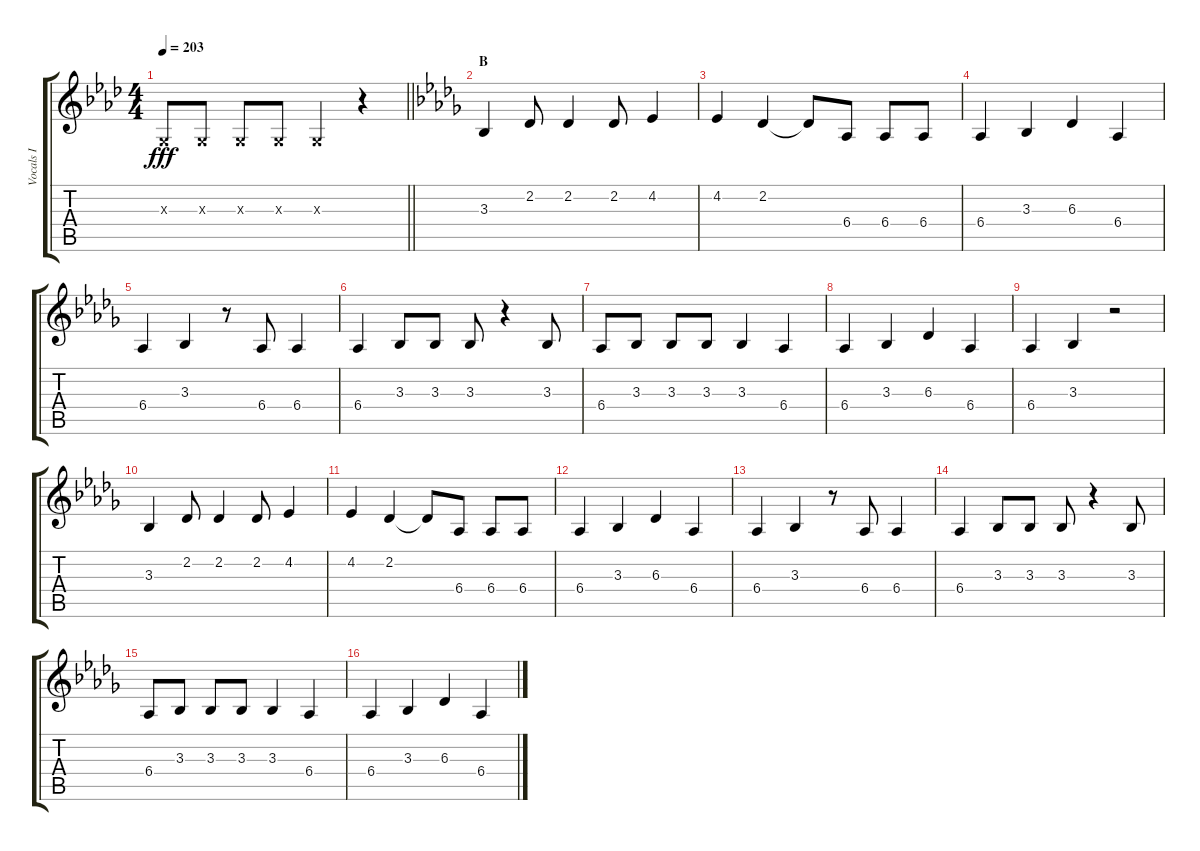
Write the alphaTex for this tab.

\track ("Vocals I" "Vocals I") {instrument voiceoohs}
\staff {score tabs}
\tuning (E4 B3 G3 D3 A2 E2) {hide}
\ts (4 4)
\tempo 203
\clef g2
\barLineRight lightlight
\ks ab
0.3{x}.8{dy fff} 0.3{x}.8 0.3{x}.8 0.3{x}.8 0.3{x}.4 r.4 |
\section ("" "B")
\ks db
3.3.4 2.2.8 2.2.4 2.2.8 4.2.4 |
4.2.4 2.2.4 2.2{t}.8 6.4.8 6.4.8 6.4.8 |
6.4.4 3.3.4 6.3.4 6.4.4 |
6.4.4 3.3.4 r.8 6.4.8 6.4.4 |
6.4.4 3.3.8 3.3.8 3.3.8 r.4 3.3.8 |
6.4.8 3.3.8 3.3.8 3.3.8 3.3.4 6.4.4 |
6.4.4 3.3.4 6.3.4 6.4.4 |
6.4.4 3.3.4 r.2 |
3.3.4 2.2.8 2.2.4 2.2.8 4.2.4 |
4.2.4 2.2.4 2.2{t}.8 6.4.8 6.4.8 6.4.8 |
6.4.4 3.3.4 6.3.4 6.4.4 |
6.4.4 3.3.4 r.8 6.4.8 6.4.4 |
6.4.4 3.3.8 3.3.8 3.3.8 r.4 3.3.8 |
6.4.8 3.3.8 3.3.8 3.3.8 3.3.4 6.4.4 |
6.4.4 3.3.4 6.3.4 6.4.4
